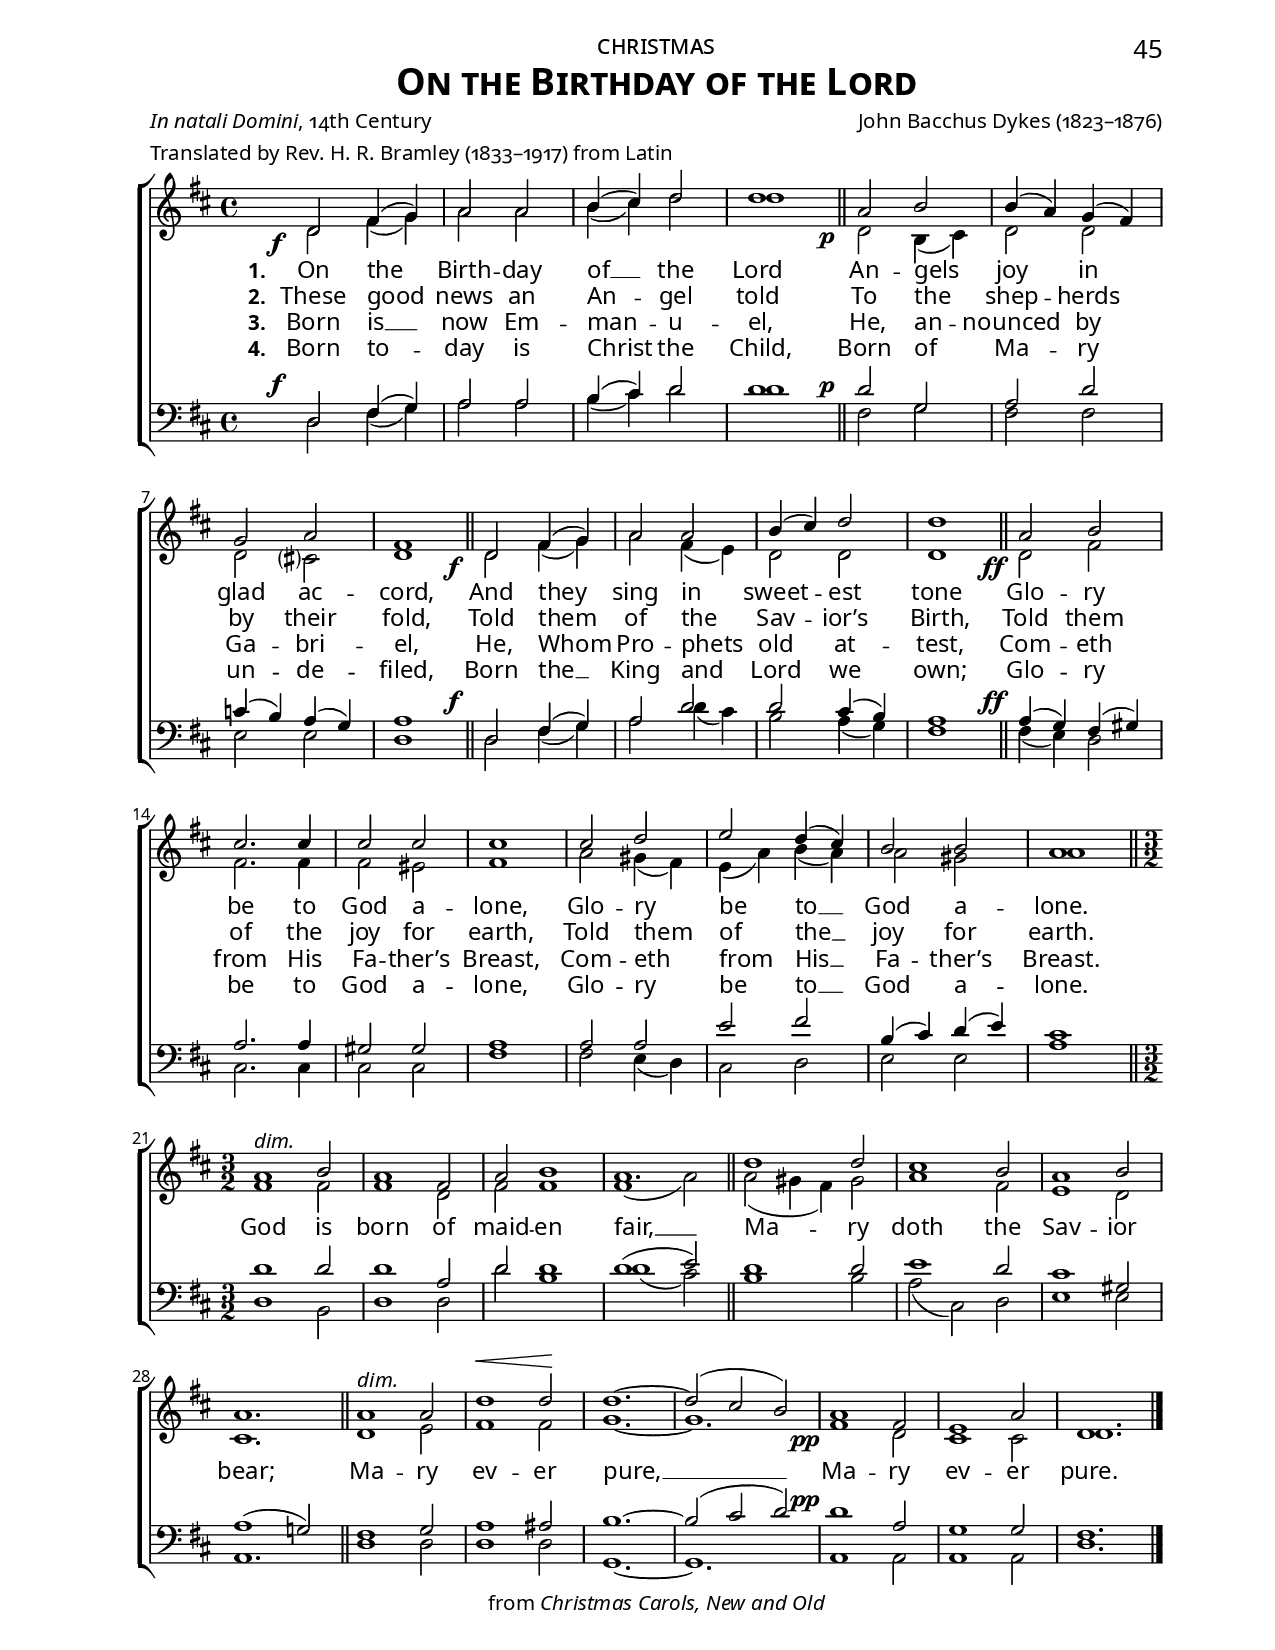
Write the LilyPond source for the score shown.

\version "2.14.2"
\include "util.ly"
\header {
  title = \markup{\override #'(font-name . "Garamond Premier Pro Semibold"){ \abs-fontsize #18 \smallCapsOldStyle"On the Birthday of the Lord"}}
  poet = \markup\concat{\italic"In natali Domini" \oldStyleNum", 14th Century"}
  meter = \markup\oldStyleNum"Translated by Rev. H. R. Bramley (1833–1917) from Latin"
  composer = \markup\oldStyleNum"John Bacchus Dykes (1823–1876)"
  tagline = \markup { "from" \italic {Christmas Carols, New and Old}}
}
\paper {
  %print-all-headers = ##t
  paper-height = 11\in
  paper-width = 8.5\in
  indent = 0\in
  %system-system-spacing = #'((basic-distance . 10) (padding . 0))
  system-system-spacing =
    #'((basic-distance . 0)
       (minimum-distance . 0)
       (padding . -15)
       (stretchability . 100))
  ragged-last-bottom = ##f
  ragged-bottom = ##f
  two-sided = ##t
  inner-margin = 1\in
  outer-margin = 0.75\in
  top-margin = 0.26\in
  bottom-margin = 0.25\in
  first-page-number = #045
  print-first-page-number = ##t
  headerLine = \markup{\override #'(font-name . "Garamond Premier Pro") \smallCapsOldStyle"christmas"}
  oddHeaderMarkup = \markup\fill-line{
     \override #'(font-name . "Garamond Premier Pro")\abs-fontsize #12.5
     \combine 
        \fill-line{"" \on-the-fly #print-page-number-check-first
        \oldStylePageNum""
        }
        \fill-line{\headerLine}
  }
  evenHeaderMarkup = \markup {
     \override #'(font-name . "Garamond Premier Pro")\abs-fontsize #12.5
     \combine
        \on-the-fly #print-page-number-check-first
        \oldStylePageNum""
        \fill-line{\headerLine}
  }
}
#(set-global-staff-size 18) \paper{ #(define fonts (make-pango-font-tree "Garamond Premier Pro" "Garamond Premier Pro" "Garamond Premier Pro" (/ 18 20))) }
global = {
  \key d \major
  \time 4/4
  \override DynamicLineSpanner #'staff-padding = #0.0
  \override DynamicLineSpanner #'Y-extent = #'(1 . 1)
  \override DynamicText #'X-offset = #-4
}

sopMusic = \relative c' {
  d2_\f fis4( g) |
  a2 a |
  b4( cis) d2 |
  d1 \bar "||"
  a2_\p b |
  b4( a) g( fis) |
  
  g2 a |
  fis1 \bar "||"
  d2_\f fis4( g) |
  a2 a |
  b4( cis) d2 |
  d1 \bar "||"
  
  a2_\ff b |
  cis2. cis4 |
  cis2 cis |
  cis1 |
  cis2 d |
  e d4( cis) |
  b2 b |
  a1 \bar "||"
  \time 3/2 \break
  a1^\markup\italic"dim." b2 |
  a1 fis2 |
  a2 b1 |
  a1. \bar "||"
  
  d1 d2 |
  cis1 b2 |
  a1 b2 |
  a1. \bar "||"
  a1^\markup\italic"dim." a2 |
  
  d1^\< d2\! |
  d1.~ |
  d2( cis b) |
  a1_\pp fis2 e1 a2 |
  d,1. \bar "|."
}
sopWords = \lyricmode {
  \repeat unfold 42 { \skip 1 }
%  Ma -- ry
}

altoMusic = \relative c' {
  d2 fis4( g) |
  a2 a |
  b4( cis) d2 |
  d1 \bar "||"
  d,2 b4( cis) |
  d2 d |
  
  d cis? |
  d1 \bar "||"
  d2 fis4( g) |
  a2 fis4( e) |
  d2 d |
  d1 \bar "||"
  
  d2 fis |
  fis2. fis4 |
  fis2 eis |
  fis1 |
  a2 gis4( fis) |
  e( a) b( a) |
  
  a2 gis |
  a1 \bar "||"
  \time 3/2
  fis1 fis2 |
  fis1 d2 |
  fis2 fis1 |
  fis1( a2) \bar "||"
  
  a2( gis4 fis) gis2 |
  a1 fis2 |
  e1 d2 |
  cis1. \bar "||"
  d1 e2 |
  
  fis1 fis2 |
  g1.~ g1. |
  fis1 d2 |
  cis1 cis2 |
  d1. \bar "|."
}
altoWords = \lyricmode {
  \dropLyricsIX
  \set stanza = #"1. "
  On the Birth -- day of __ \set associatedVoice = "sopranos" the Lord \unset associatedVoice
  An -- gels joy in glad ac -- cord,
  And they sing in sweet -- est tone
  Glo -- ry be to God a -- lone,
  
  Glo -- ry be \set associatedVoice = "sopranos" to __ God a -- lone. \unset associatedVoice
  
  God is born of maid -- en fair, __
  Ma -- ry doth the Sav -- ior bear;
  \set associatedVoice = "sopranos"
  Ma -- ry ev -- er pure, __
  Ma -- ry ev -- er pure.
}
altoWordsII = \lyricmode {
  \dropLyricsIX
%\markup\italic
  \set stanza = #"2. "
  These good news an An -- \set associatedVoice = "sopranos" gel told \unset associatedVoice
  To the shep -- herds by their fold,
  Told them of the Sav -- ior’s Birth,
  Told them of the joy for earth,
  Told them of \set associatedVoice = "sopranos" the __ joy for earth.
}
altoWordsIII = \lyricmode {
  \dropLyricsIX
  \set stanza = #"3. "
  Born is __ now Em -- man -- \set associatedVoice = "sopranos" u -- el, \unset associatedVoice
  He, an -- nounced by Ga -- bri -- el,
  He, Whom Pro -- phets old at -- test,
  Com -- eth from His Fa -- ther’s Breast,
  Com -- eth from \set associatedVoice = "sopranos" His __ Fa -- ther’s Breast.
}
altoWordsIV = \lyricmode {
  \dropLyricsIX
  \set stanza = #"4. "
  Born to -- day is Christ \set associatedVoice = "sopranos" the Child, \unset associatedVoice
  Born of Ma -- ry un -- de -- filed,
  Born the __ King and Lord we own;
  Glo -- ry be to God a -- lone,
  Glo -- ry be \set associatedVoice = "sopranos" to __ God a -- lone.
}
altoWordsV = \lyricmode {
  \set stanza = #"5. "
  \set ignoreMelismata = ##t
}
altoWordsVI = \lyricmode {
  \set stanza = #"6. "
  \set ignoreMelismata = ##t
}
tenorMusic = \relative c {
  d2^\f fis4( g) |
  a2 a |
  b4( cis) d2 |
  d1 \bar "||"
  
  d2^\p g, |
  a d |
  
  c4( b) a( g) |
  a1 \bar "||"
  d,2^\f fis4( g) |
  a2 d |
  d cis4( b) |
  a1 \bar "||"
  
  a4(^\ff g) fis( gis) |
  a2. a4 |
  gis2 gis |
  a1 |
  a2 a |
  e' fis |
  
  b,4( cis) d( e) |
  cis1 \bar "||"
  \time 3/2
  d1 d2 |
  d1 a2 |
  d2 d1 |
  d1( e2) \bar "||"
  
  d1 d2 |
  e1 d2 |
  cis1 gis2 |
  a1( g!2) \bar "||"
  fis1 g2 |
  
  a1 ais2 |
  b1.~ |
  b2( cis d) |
  d1^\pp a2 |
  g1 g2 |
  fis1. \bar "|."
}
tenorWords = \lyricmode {
  \repeat unfold 42 { \skip 1 }
  %Ma -- ry
}

bassMusic = \relative c {
  d2 fis4( g) |
  a2 a |
  b4( cis) d2 |
  d1 \bar "||"
  fis,2 g |
  fis fis |
  
  e e |
  d1 \bar "||"
  d2 fis4( g) |
  a2 d4( cis) |
  b2 a4( g) |
  fis1 \bar "||"
  
  fis4( e) d2 |
  cis2. cis4 |
  cis2 cis |
  fis1 |
  fis2 e4( d) |
  cis2 d |
  
  e e |
  a1 \bar "||"
  \time 3/2
  d,1 b2 |
  d1 d2 |
  d'2 b1 |
  d1( cis2) \bar "||"
  
  b1 b2 |
  a2( cis,) d |
  e1 e2 |
  a,1. \bar "||"
  d1 d2 |
  
  d1 d2 |
  g,1.~ |
  g |
  a1 a2 |
  a1 a2 |
  d1. \bar "|."
}
bassWords = \lyricmode {

}

pianoRH = \relative c' {
  
}
pianoLH = \relative c' {
  
}

\score {
  <<
   \new ChoirStaff <<
    \new Staff = women <<
      \new Voice = "sopranos" { \voiceOne << \global \sopMusic >> }
      \new Voice = "altos" { \voiceTwo << \global \altoMusic >> }
    >>
    \new Lyrics \with { alignAboveContext = #"women" \override VerticalAxisGroup #'nonstaff-relatedstaff-spacing = #'((basic-distance . 0) (padding . -1))} \lyricsto "sopranos" \sopWords
     \new Lyrics = "altosVI"  \with { alignBelowContext = #"women" \override VerticalAxisGroup #'nonstaff-relatedstaff-spacing = #'((basic-distance . 0))} \lyricsto "altos" \altoWordsVI
    \new Lyrics = "altosV"  \with { alignBelowContext = #"women" \override VerticalAxisGroup #'nonstaff-relatedstaff-spacing = #'((basic-distance . 0))} \lyricsto "altos" \altoWordsV
    \new Lyrics = "altosIV"  \with { alignBelowContext = #"women" \override VerticalAxisGroup #'nonstaff-relatedstaff-spacing = #'((basic-distance . 0))} \lyricsto "altos" \altoWordsIV
    \new Lyrics = "altosIII"  \with { alignBelowContext = #"women" \override VerticalAxisGroup #'nonstaff-relatedstaff-spacing = #'((basic-distance . 0))} \lyricsto "altos" \altoWordsIII
    \new Lyrics = "altosII"  \with { alignBelowContext = #"women" \override VerticalAxisGroup #'nonstaff-relatedstaff-spacing = #'((basic-distance . 0))} \lyricsto "altos" \altoWordsII
    \new Lyrics = "altos"  \with { alignBelowContext = #"women" \override VerticalAxisGroup #'nonstaff-relatedstaff-spacing = #'((padding . -0.5))} \lyricsto "altos" \altoWords
   \new Staff = men <<
      \clef bass
      \new Voice = "tenors" { \voiceOne << \global \tenorMusic >> }
      \new Voice = "basses" { \voiceTwo << \global \bassMusic >> }
    >>
    \new Lyrics \with { alignAboveContext = #"men" \override VerticalAxisGroup #'nonstaff-relatedstaff-spacing = #'((basic-distance . 0) (padding . -1)) } \lyricsto "tenors" \tenorWords
    \new Lyrics \with { alignBelowContext = #"men" \override VerticalAxisGroup #'nonstaff-relatedstaff-spacing = #'((basic-distance . 0)) } \lyricsto "basses" \bassWords
  >>
%    \new PianoStaff << \new Staff { \new Voice { \pianoRH } } \new Staff { \clef "bass" \pianoLH } >>
  >>
  \layout {
  \context {
    \Lyrics
    \override LyricText #'font-size = #1.3
  }
    \context {
      \Score
      %\override SpacingSpanner #'base-shortest-duration = #(ly:make-moment 1 8)
      %\override SpacingSpanner #'common-shortest-duration = #(ly:make-moment 1 4)
    }
    \context {
      % Remove all empty staves
      % \Staff \RemoveEmptyStaves \override VerticalAxisGroup #'remove-first = ##t
    }
    \context {
      \Lyrics
      \override LyricText #'X-offset = #center-on-word
    }
  }
}

